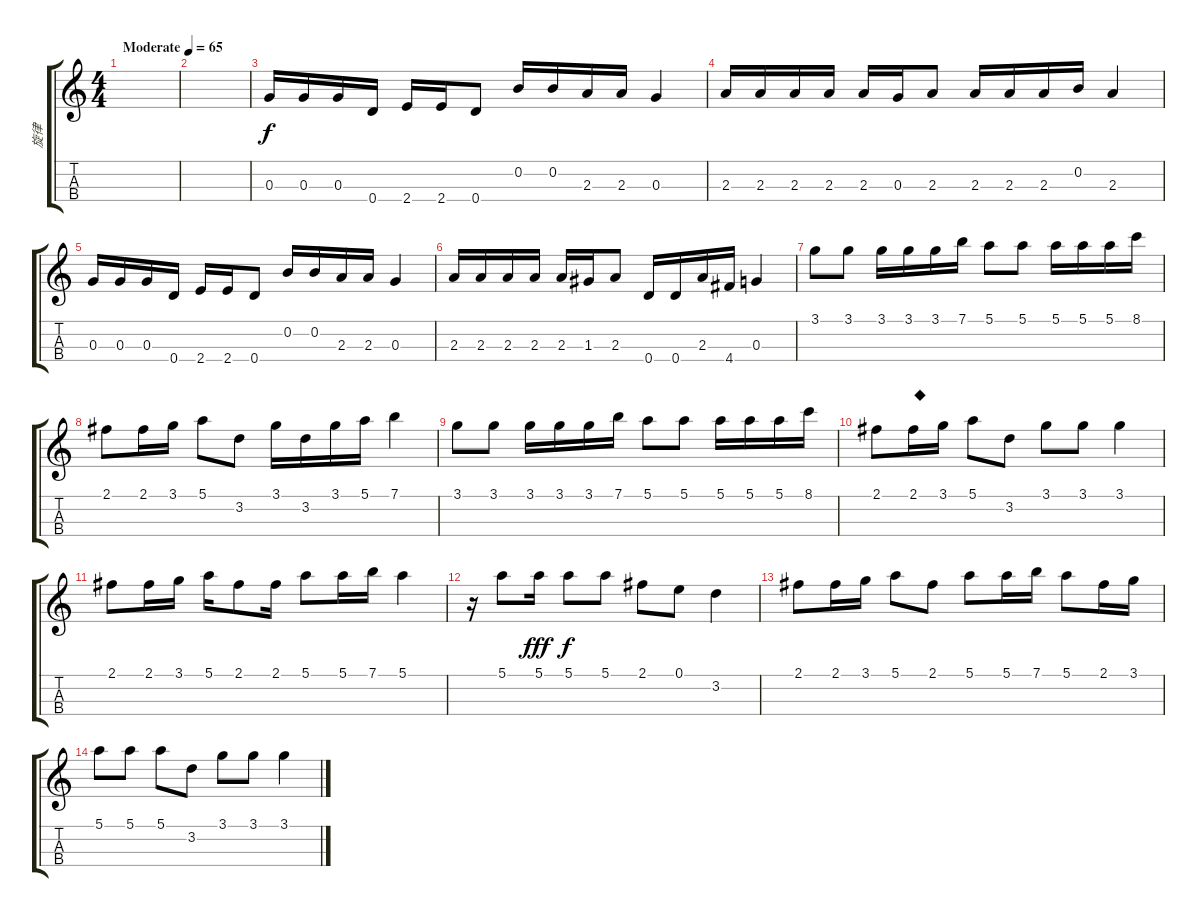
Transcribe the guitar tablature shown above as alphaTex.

\track ("旋律" "旋律") {instrument contrabass}
\staff {score tabs}
\tuning (E4 B3 G3 D3) {hide}
\ts (4 4)
\tempo (65 "Moderate")
\clef g2
\ks c
|
|
0.3.16 0.3.16 0.3.16 0.4.16 2.4.16 2.4.16 0.4.8 0.2.16 0.2.16 2.3.16 2.3.16 0.3.4 |
2.3.16 2.3.16 2.3.16 2.3.16 2.3.16 0.3.16 2.3.8 2.3.16 2.3.16 2.3.16 0.2.16 2.3.4 |
0.3.16 0.3.16 0.3.16 0.4.16 2.4.16 2.4.16 0.4.8 0.2.16 0.2.16 2.3.16 2.3.16 0.3.4 |
2.3.16 2.3.16 2.3.16 2.3.16 2.3.16 1.3.16 2.3.8 0.4.16 0.4.16 2.3.16 4.4.16 0.3.4 |
3.1.8 3.1.8 3.1.16 3.1.16 3.1.16 7.1.16 5.1.8 5.1.8 5.1.16 5.1.16 5.1.16 8.1.16 |
2.1.8 2.1.16 3.1.16 5.1.8 3.2.8 3.1.16 3.2.16 3.1.16 5.1.16 7.1.4 |
3.1.8 3.1.8 3.1.16 3.1.16 3.1.16 7.1.16 5.1.8 5.1.8 5.1.16 5.1.16 5.1.16 8.1.16 |
2.1.8 2.1.16{txt "◆"} 3.1.16 5.1.8 3.2.8 3.1.8 3.1.8 3.1.4 |
2.1.8 2.1.16 3.1.16 5.1.16 2.1.8 2.1.16 5.1.8 5.1.16 7.1.16 5.1.4 |
r.16 5.1.8 5.1.16{dy fff} 5.1.8{dy f} 5.1.8 2.1.8 0.1.8 3.2.4 |
2.1.8 2.1.16 3.1.16 5.1.8 2.1.8 5.1.8 5.1.16 7.1.16 5.1.8 2.1.16 3.1.16 |
5.1.8 5.1.8 5.1.8 3.2.8 3.1.8 3.1.8 3.1.4
